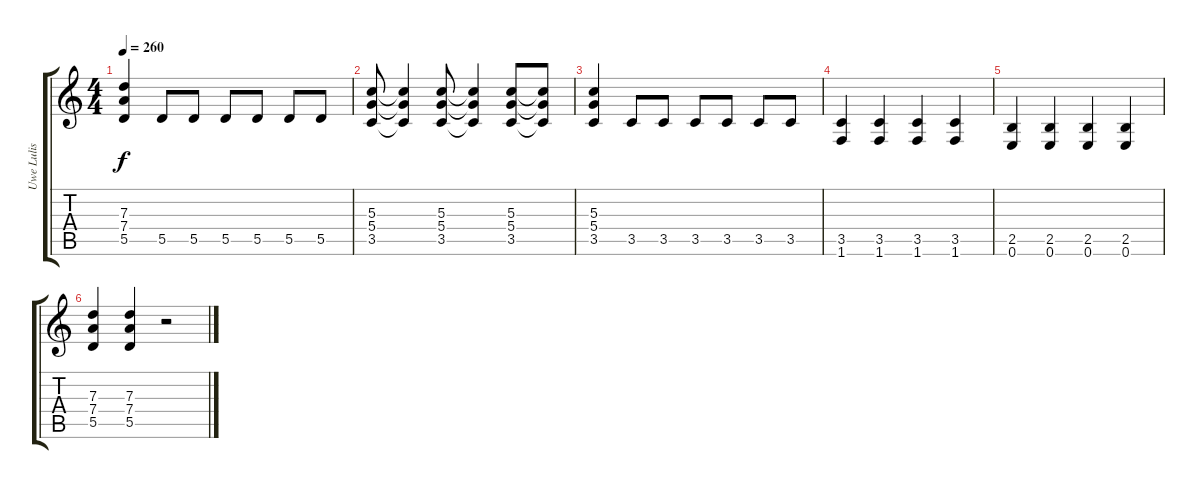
\track ("Uwe Lulis" "Uwe Lulis") {instrument distortionguitar}
\staff {score tabs}
\tuning (E4 B3 G3 D3 A2 E2) {hide}
\ts (4 4)
\tempo 260
\clef g2
\ks c
(7.3 7.4 5.5).4{dy f} 5.5.8 5.5.8 5.5.8 5.5.8 5.5.8 5.5.8 |
(5.3 5.4 3.5).8 (5.3{t} 5.4{t} 3.5{t}).4 (5.3 5.4 3.5).8 (5.3{t} 5.4{t} 3.5{t}).4 (5.3 5.4 3.5).8 (5.3{t} 5.4{t} 3.5{t}).8 |
(5.3 5.4 3.5).4 3.5.8 3.5.8 3.5.8 3.5.8 3.5.8 3.5.8 |
(3.5 1.6).4 (3.5 1.6).4 (3.5 1.6).4 (3.5 1.6).4 |
(2.5 0.6).4 (2.5 0.6).4 (2.5 0.6).4 (2.5 0.6).4 |
(7.3 7.4 5.5).4 (7.3 7.4 5.5).4 r.2
